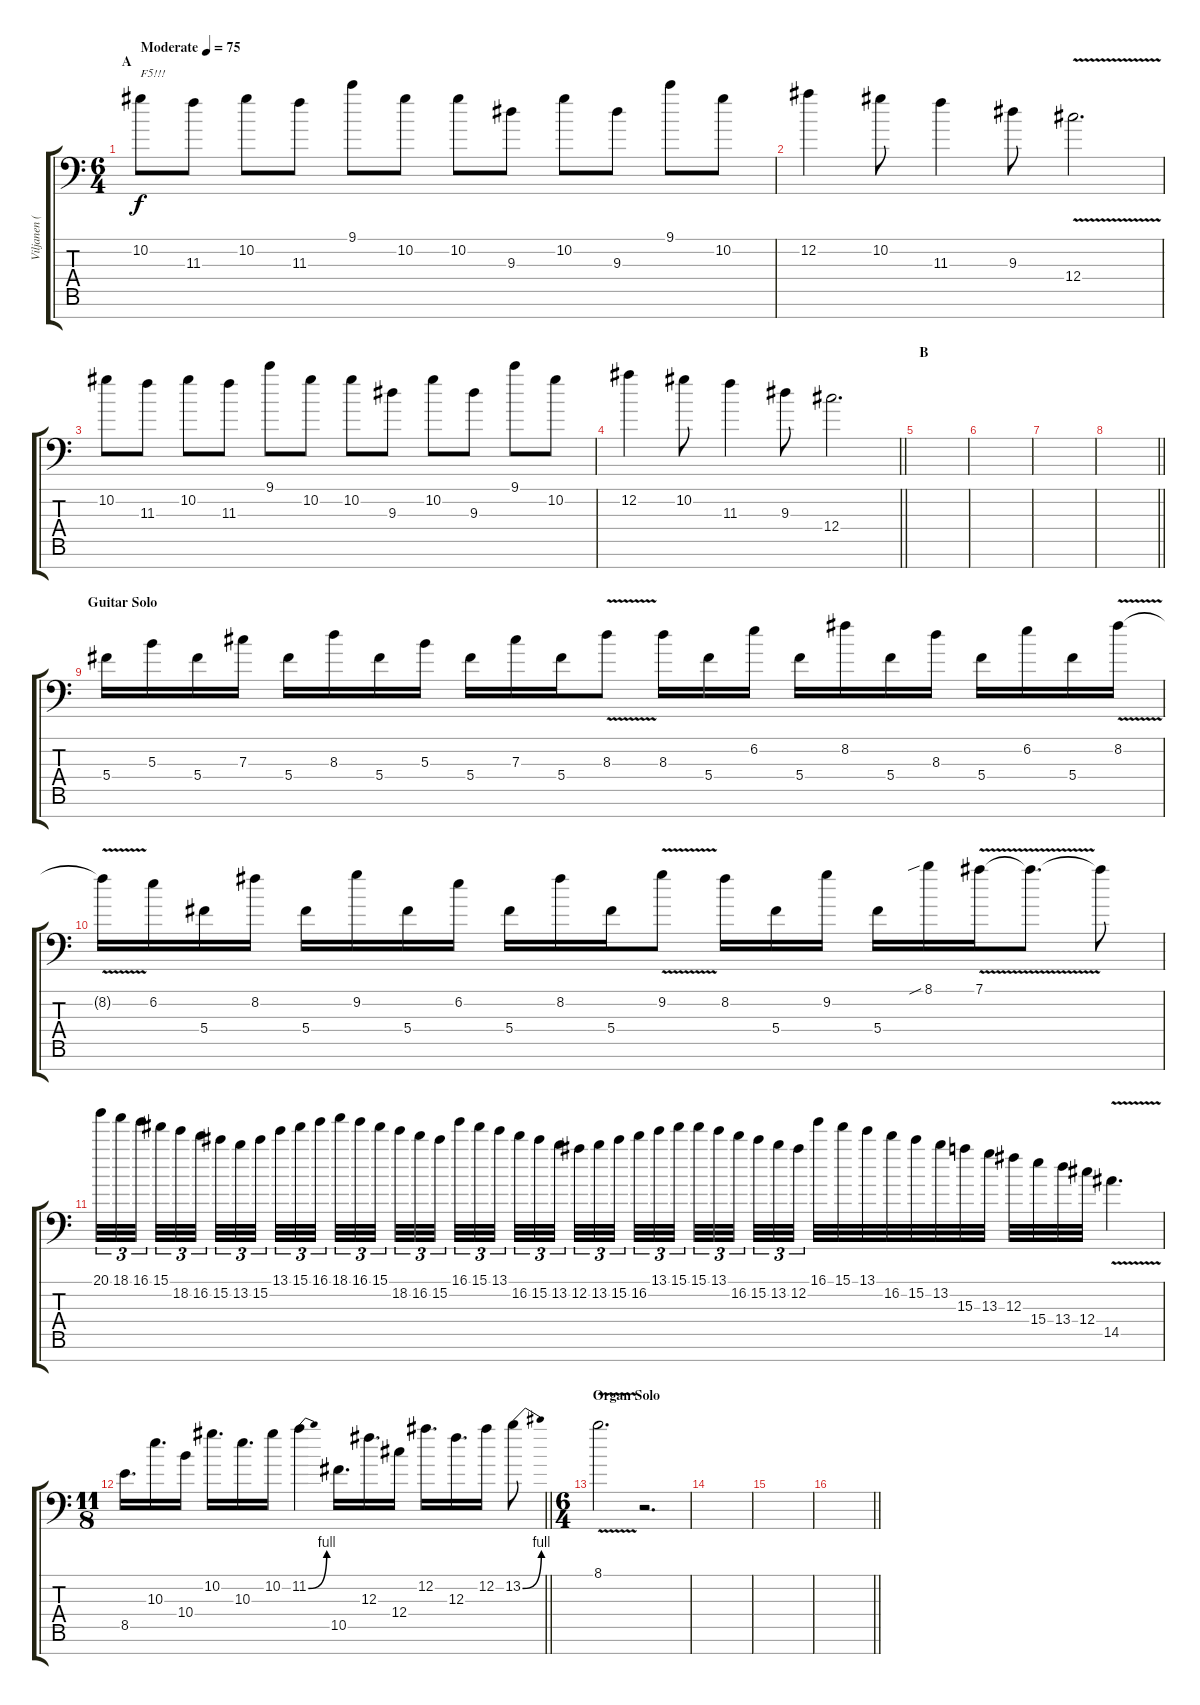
\track ("Viljanen (Lead Guitar)" "Viljanen (") {instrument distortionguitar}
\staff {score tabs}
\tuning (Eb4 Bb3 Gb3 Db3 Ab2 Eb2 Bb1) {hide}
\ts (6 4)
\section ("" "A")
\tempo (75 "Moderate")
\clef f4
\ks c
10.2.8{txt "F5!!!" dy f instrument distortionguitar} 11.3.8 10.2.8 11.3.8 9.1.8 10.2.8 10.2.8 9.3.8 10.2.8 9.3.8 9.1.8 10.2.8 |
12.2.4 10.2.8 11.3.4 9.3.8 12.4{v}.2{d} |
10.2.8 11.3.8 10.2.8 11.3.8 9.1.8 10.2.8 10.2.8 9.3.8 10.2.8 9.3.8 9.1.8 10.2.8 |
\barLineRight lightlight
12.2.4 10.2.8 11.3.4 9.3.8 12.4.2{d} |
\section ("" "B")
|
|
|
\barLineRight lightlight
|
\section ("" "Guitar Solo")
5.4.16 5.3.16 5.4.16 7.3.16 5.4.16 8.3.16 5.4.16 5.3.16 5.4.16 7.3.16 5.4.16 8.3{v}.8 8.3.16 5.4.16 6.2.16 5.4.16 8.2.16 5.4.16 8.3.16 5.4.16 6.2.16 5.4.16 8.2{v}.16 |
8.2{t}.16 6.2.16 5.4.16 8.2.16 5.4.16 9.2.16 5.4.16 6.2.16 5.4.16 8.2.16 5.4.16 9.2{v}.8 8.2.16 5.4.16 9.2.16 5.4.16 8.1{sib}.16 7.1{v}.16 7.1{t}.8{d} 7.1{t}.8 |
20.1.32{tu (3 2)} 18.1.32{tu (3 2)} 16.1.32{tu (3 2) beam splitsecondary} 15.1.32{tu (3 2)} 18.2.32{tu (3 2)} 16.2.32{tu (3 2) beam splitsecondary} 15.2.32{tu (3 2)} 13.2.32{tu (3 2)} 15.2.32{tu (3 2) beam splitsecondary} 13.1.32{tu (3 2)} 15.1.32{tu (3 2)} 16.1.32{tu (3 2) beam splitsecondary} 18.1.32{tu (3 2)} 16.1.32{tu (3 2)} 15.1.32{tu (3 2) beam splitsecondary} 18.2.32{tu (3 2)} 16.2.32{tu (3 2)} 15.2.32{tu (3 2) beam splitsecondary} 16.1.32{tu (3 2)} 15.1.32{tu (3 2)} 13.1.32{tu (3 2) beam splitsecondary} 16.2.32{tu (3 2)} 15.2.32{tu (3 2)} 13.2.32{tu (3 2) beam splitsecondary} 12.2.32{tu (3 2)} 13.2.32{tu (3 2)} 15.2.32{tu (3 2) beam splitsecondary} 16.2.32{tu (3 2)} 13.1.32{tu (3 2)} 15.1.32{tu (3 2) beam splitsecondary} 15.1.32{tu (3 2)} 13.1.32{tu (3 2)} 16.2.32{tu (3 2) beam splitsecondary} 15.2.32{tu (3 2)} 13.2.32{tu (3 2)} 12.2.32{tu (3 2)} 16.1.32 15.1.32 13.1.32 16.2.32 15.2.32 13.2.32 15.3.32 13.3.32 12.3.32 15.4.32 13.4.32 12.4.32 14.5{v}.4{d} |
\ts (11 8)
\barLineRight lightlight
8.5.16{d} 10.3.16{d} 10.4.16 10.2.16{d} 10.3.16{d} 10.2.16 11.2{be (bend 0 0 60 4)}.4 10.5.16{d} 12.3.16{d} 12.4.16 12.2.16{d} 12.3.16{d} 12.2.16 13.2{be (bend 0 0 60 4)}.8 |
\ts (6 4)
\section ("" "Organ Solo")
8.1{v}.2{d} r.2{d} |
|
|
\barLineRight lightlight
